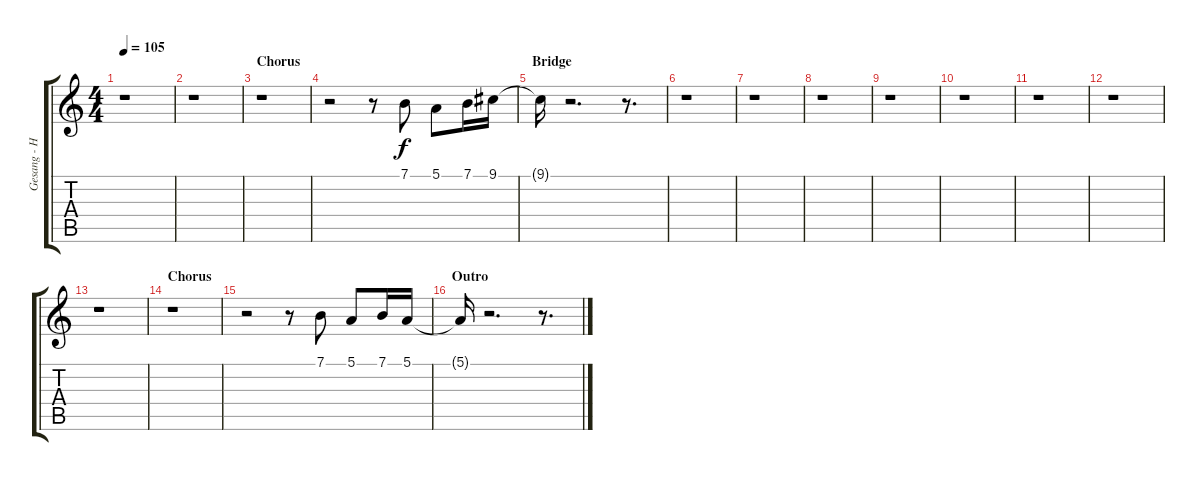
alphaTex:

\track ("Gesang - Hintergrund" "Gesang - H") {instrument lead1square}
\staff {score tabs}
\tuning (E4 B3 G3 D3 A2 E2) {hide}
\ts (4 4)
\tempo 105
\clef g2
\ks c
r.1{dy f} |
r.1 |
\section ("" "Chorus")
r.1 |
r.2 r.8 7.1.8 5.1.8 7.1.16 9.1.16 |
\section ("" "Bridge")
9.1{t}.16 r.2{d} r.8{d} |
r.1 |
r.1 |
r.1 |
r.1 |
r.1 |
r.1 |
r.1 |
r.1 |
\section ("" "Chorus")
r.1 |
r.2 r.8 7.1.8 5.1.8 7.1.16 5.1.16 |
\section ("" "Outro")
5.1{t}.16 r.2{d} r.8{d}
